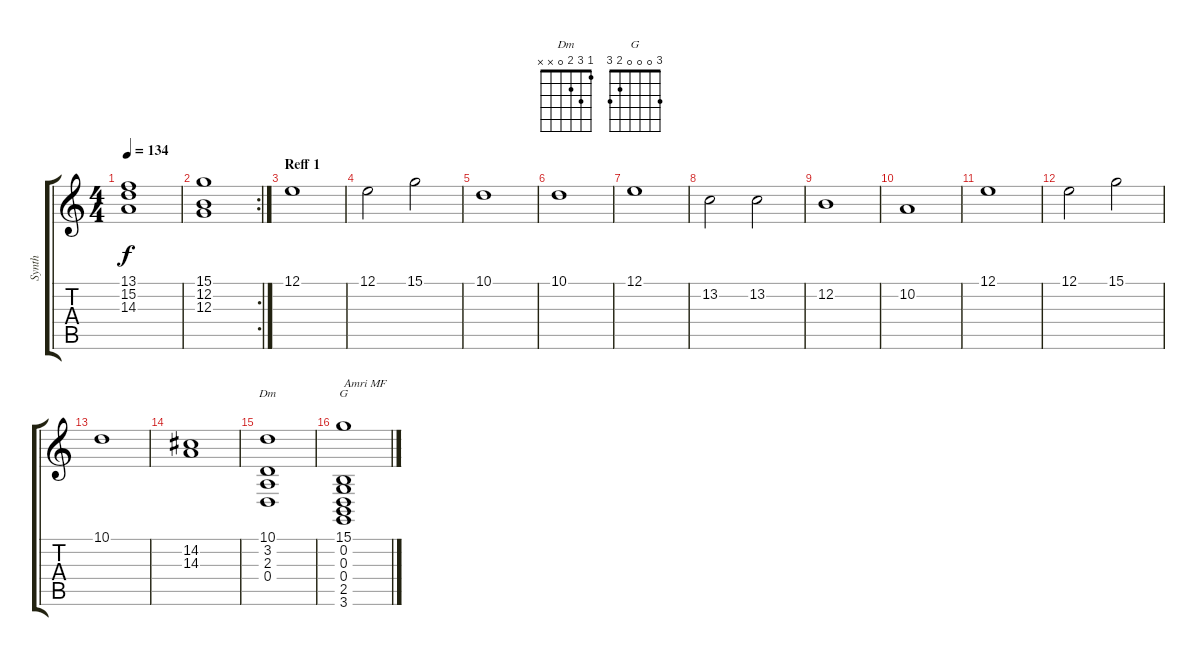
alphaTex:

\track ("Synth" "Synth") {instrument stringensemble2}
\staff {score tabs}
\tuning (E4 B3 G3 D3 A2 E2) {hide}
\chord ("Dm" 1 3 2 0 x x)
\chord ("G" 3 0 0 0 2 3)
\ts (4 4)
\tempo 134
\clef g2
\ks c
(13.1 15.2 14.3).1{dy f} |
\rc 2
(15.1 12.2 12.3).1 |
\section ("" "Reff 1")
12.1.1 |
12.1.2 15.1.2 |
10.1.1 |
10.1.1 |
12.1.1 |
13.2.2 13.2.2 |
12.2.1 |
10.2.1 |
12.1.1 |
12.1.2 15.1.2 |
10.1.1 |
(14.2 14.3).1 |
(10.1 3.2 2.3 0.4).1{ch "Dm"} |
(15.1 0.2 0.3 0.4 2.5 3.6).1{ch "G" txt "Amri MF"}
